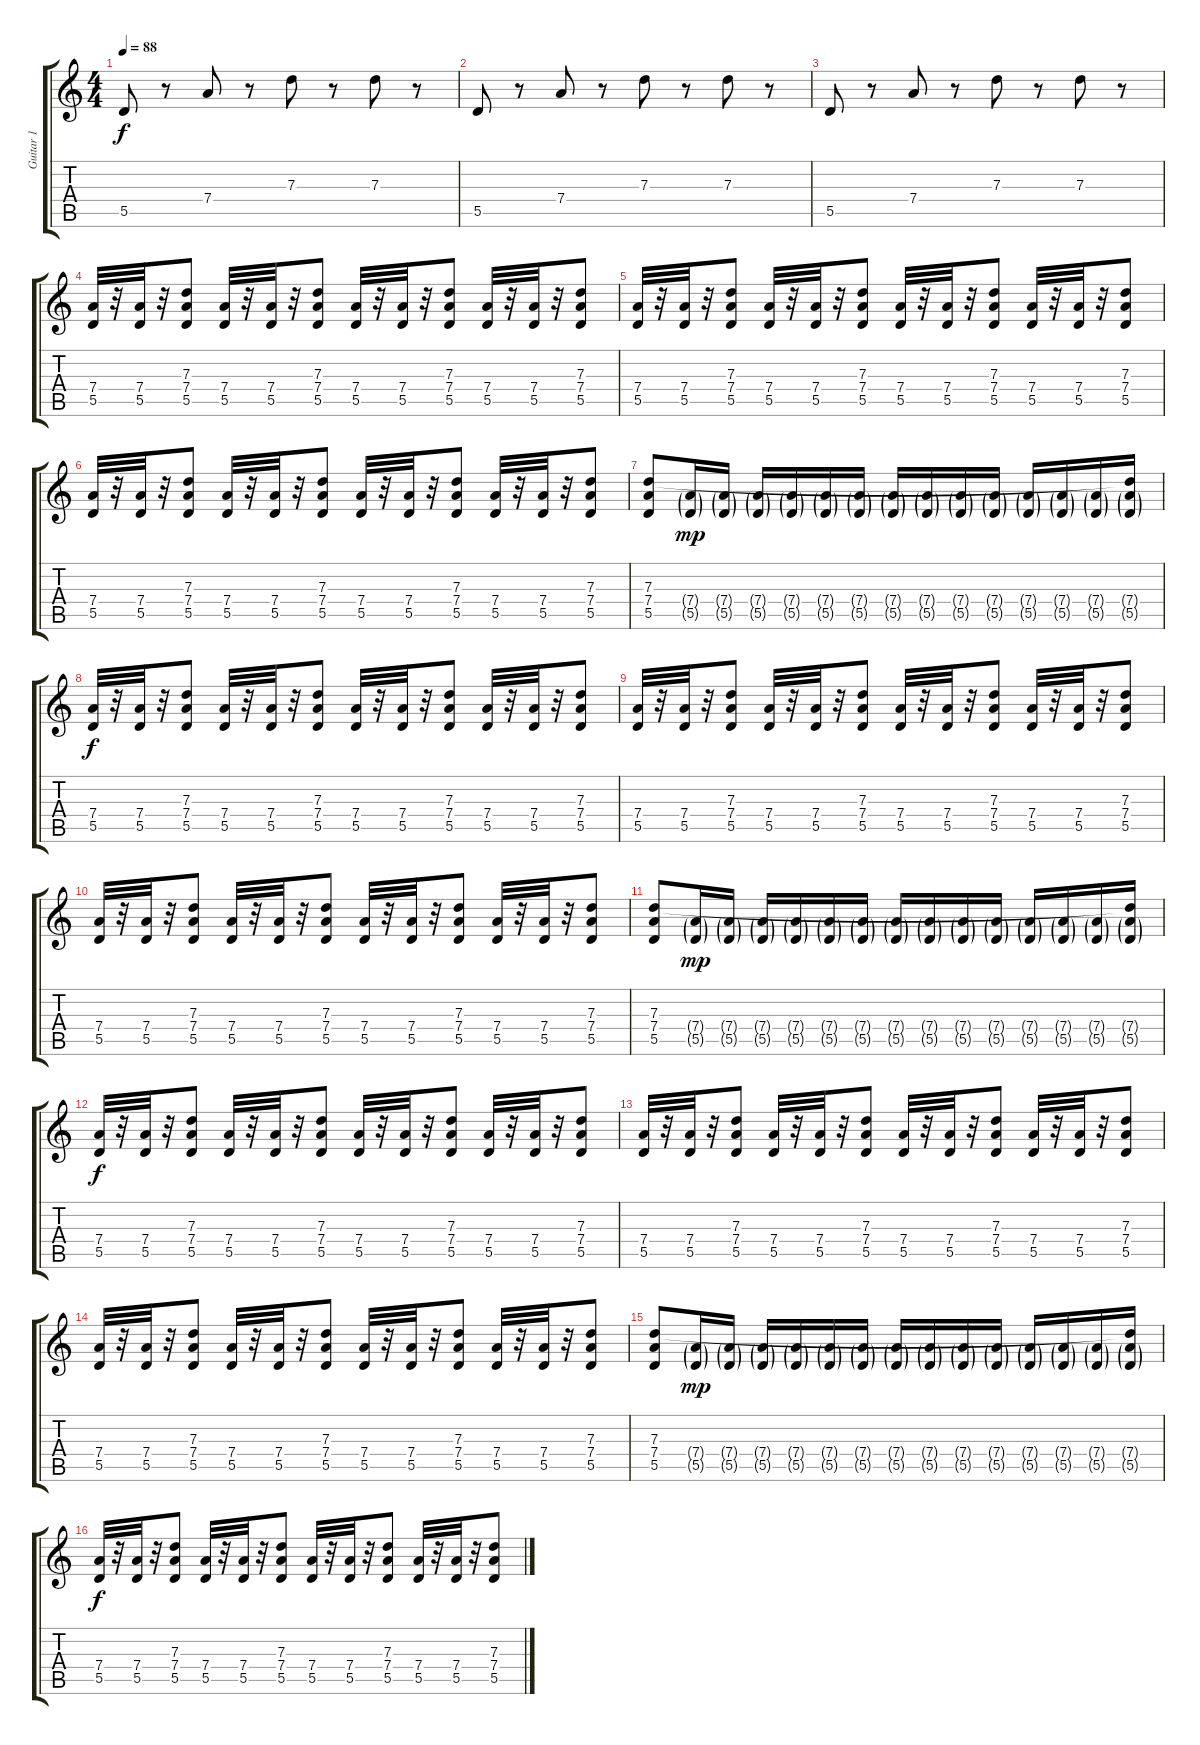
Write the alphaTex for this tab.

\track ("Guitar 1" "Guitar 1") {instrument overdrivenguitar}
\staff {score tabs}
\tuning (E4 B3 G3 D3 A2 E2) {hide}
\ts (4 4)
\tempo 88
\clef g2
\ks c
5.5.8{dy f} r.8 7.4.8 r.8 7.3.8 r.8 7.3.8 r.8 |
5.5.8 r.8 7.4.8 r.8 7.3.8 r.8 7.3.8 r.8 |
5.5.8 r.8 7.4.8 r.8 7.3.8 r.8 7.3.8 r.8 |
(7.4 5.5).32 r.32 (7.4 5.5).32 r.32 (7.3 7.4 5.5).8 (7.4 5.5).32 r.32 (7.4 5.5).32 r.32 (7.3 7.4 5.5).8 (7.4 5.5).32 r.32 (7.4 5.5).32 r.32 (7.3 7.4 5.5).8 (7.4 5.5).32 r.32 (7.4 5.5).32 r.32 (7.3 7.4 5.5).8 |
(7.4 5.5).32 r.32 (7.4 5.5).32 r.32 (7.3 7.4 5.5).8 (7.4 5.5).32 r.32 (7.4 5.5).32 r.32 (7.3 7.4 5.5).8 (7.4 5.5).32 r.32 (7.4 5.5).32 r.32 (7.3 7.4 5.5).8 (7.4 5.5).32 r.32 (7.4 5.5).32 r.32 (7.3 7.4 5.5).8 |
(7.4 5.5).32 r.32 (7.4 5.5).32 r.32 (7.3 7.4 5.5).8 (7.4 5.5).32 r.32 (7.4 5.5).32 r.32 (7.3 7.4 5.5).8 (7.4 5.5).32 r.32 (7.4 5.5).32 r.32 (7.3 7.4 5.5).8 (7.4 5.5).32 r.32 (7.4 5.5).32 r.32 (7.3 7.4 5.5).8 |
(7.3 7.4 5.5).8 (7.4{g} 5.5{g}).16{dy mp} (7.4{g} 5.5{g}).16 (7.4{g} 5.5{g}).16 (7.4{g} 5.5{g}).16 (7.4{g} 5.5{g}).16 (7.4{g} 5.5{g}).16 (7.4{g} 5.5{g}).16 (7.4{g} 5.5{g}).16 (7.4{g} 5.5{g}).16 (7.4{g} 5.5{g}).16 (7.4{g} 5.5{g}).16 (7.4{g} 5.5{g}).16 (7.4{g} 5.5{g}).16 (7.3{t} 7.4{g} 5.5{g}).16 |
(7.4 5.5).32{dy f} r.32 (7.4 5.5).32 r.32 (7.3 7.4 5.5).8 (7.4 5.5).32 r.32 (7.4 5.5).32 r.32 (7.3 7.4 5.5).8 (7.4 5.5).32 r.32 (7.4 5.5).32 r.32 (7.3 7.4 5.5).8 (7.4 5.5).32 r.32 (7.4 5.5).32 r.32 (7.3 7.4 5.5).8 |
(7.4 5.5).32 r.32 (7.4 5.5).32 r.32 (7.3 7.4 5.5).8 (7.4 5.5).32 r.32 (7.4 5.5).32 r.32 (7.3 7.4 5.5).8 (7.4 5.5).32 r.32 (7.4 5.5).32 r.32 (7.3 7.4 5.5).8 (7.4 5.5).32 r.32 (7.4 5.5).32 r.32 (7.3 7.4 5.5).8 |
(7.4 5.5).32 r.32 (7.4 5.5).32 r.32 (7.3 7.4 5.5).8 (7.4 5.5).32 r.32 (7.4 5.5).32 r.32 (7.3 7.4 5.5).8 (7.4 5.5).32 r.32 (7.4 5.5).32 r.32 (7.3 7.4 5.5).8 (7.4 5.5).32 r.32 (7.4 5.5).32 r.32 (7.3 7.4 5.5).8 |
(7.3 7.4 5.5).8 (7.4{g} 5.5{g}).16{dy mp} (7.4{g} 5.5{g}).16 (7.4{g} 5.5{g}).16 (7.4{g} 5.5{g}).16 (7.4{g} 5.5{g}).16 (7.4{g} 5.5{g}).16 (7.4{g} 5.5{g}).16 (7.4{g} 5.5{g}).16 (7.4{g} 5.5{g}).16 (7.4{g} 5.5{g}).16 (7.4{g} 5.5{g}).16 (7.4{g} 5.5{g}).16 (7.4{g} 5.5{g}).16 (7.3{t} 7.4{g} 5.5{g}).16 |
(7.4 5.5).32{dy f} r.32 (7.4 5.5).32 r.32 (7.3 7.4 5.5).8 (7.4 5.5).32 r.32 (7.4 5.5).32 r.32 (7.3 7.4 5.5).8 (7.4 5.5).32 r.32 (7.4 5.5).32 r.32 (7.3 7.4 5.5).8 (7.4 5.5).32 r.32 (7.4 5.5).32 r.32 (7.3 7.4 5.5).8 |
(7.4 5.5).32 r.32 (7.4 5.5).32 r.32 (7.3 7.4 5.5).8 (7.4 5.5).32 r.32 (7.4 5.5).32 r.32 (7.3 7.4 5.5).8 (7.4 5.5).32 r.32 (7.4 5.5).32 r.32 (7.3 7.4 5.5).8 (7.4 5.5).32 r.32 (7.4 5.5).32 r.32 (7.3 7.4 5.5).8 |
(7.4 5.5).32 r.32 (7.4 5.5).32 r.32 (7.3 7.4 5.5).8 (7.4 5.5).32 r.32 (7.4 5.5).32 r.32 (7.3 7.4 5.5).8 (7.4 5.5).32 r.32 (7.4 5.5).32 r.32 (7.3 7.4 5.5).8 (7.4 5.5).32 r.32 (7.4 5.5).32 r.32 (7.3 7.4 5.5).8 |
(7.3 7.4 5.5).8 (7.4{g} 5.5{g}).16{dy mp} (7.4{g} 5.5{g}).16 (7.4{g} 5.5{g}).16 (7.4{g} 5.5{g}).16 (7.4{g} 5.5{g}).16 (7.4{g} 5.5{g}).16 (7.4{g} 5.5{g}).16 (7.4{g} 5.5{g}).16 (7.4{g} 5.5{g}).16 (7.4{g} 5.5{g}).16 (7.4{g} 5.5{g}).16 (7.4{g} 5.5{g}).16 (7.4{g} 5.5{g}).16 (7.3{t} 7.4{g} 5.5{g}).16 |
(7.4 5.5).32{dy f} r.32 (7.4 5.5).32 r.32 (7.3 7.4 5.5).8 (7.4 5.5).32 r.32 (7.4 5.5).32 r.32 (7.3 7.4 5.5).8 (7.4 5.5).32 r.32 (7.4 5.5).32 r.32 (7.3 7.4 5.5).8 (7.4 5.5).32 r.32 (7.4 5.5).32 r.32 (7.3 7.4 5.5).8
